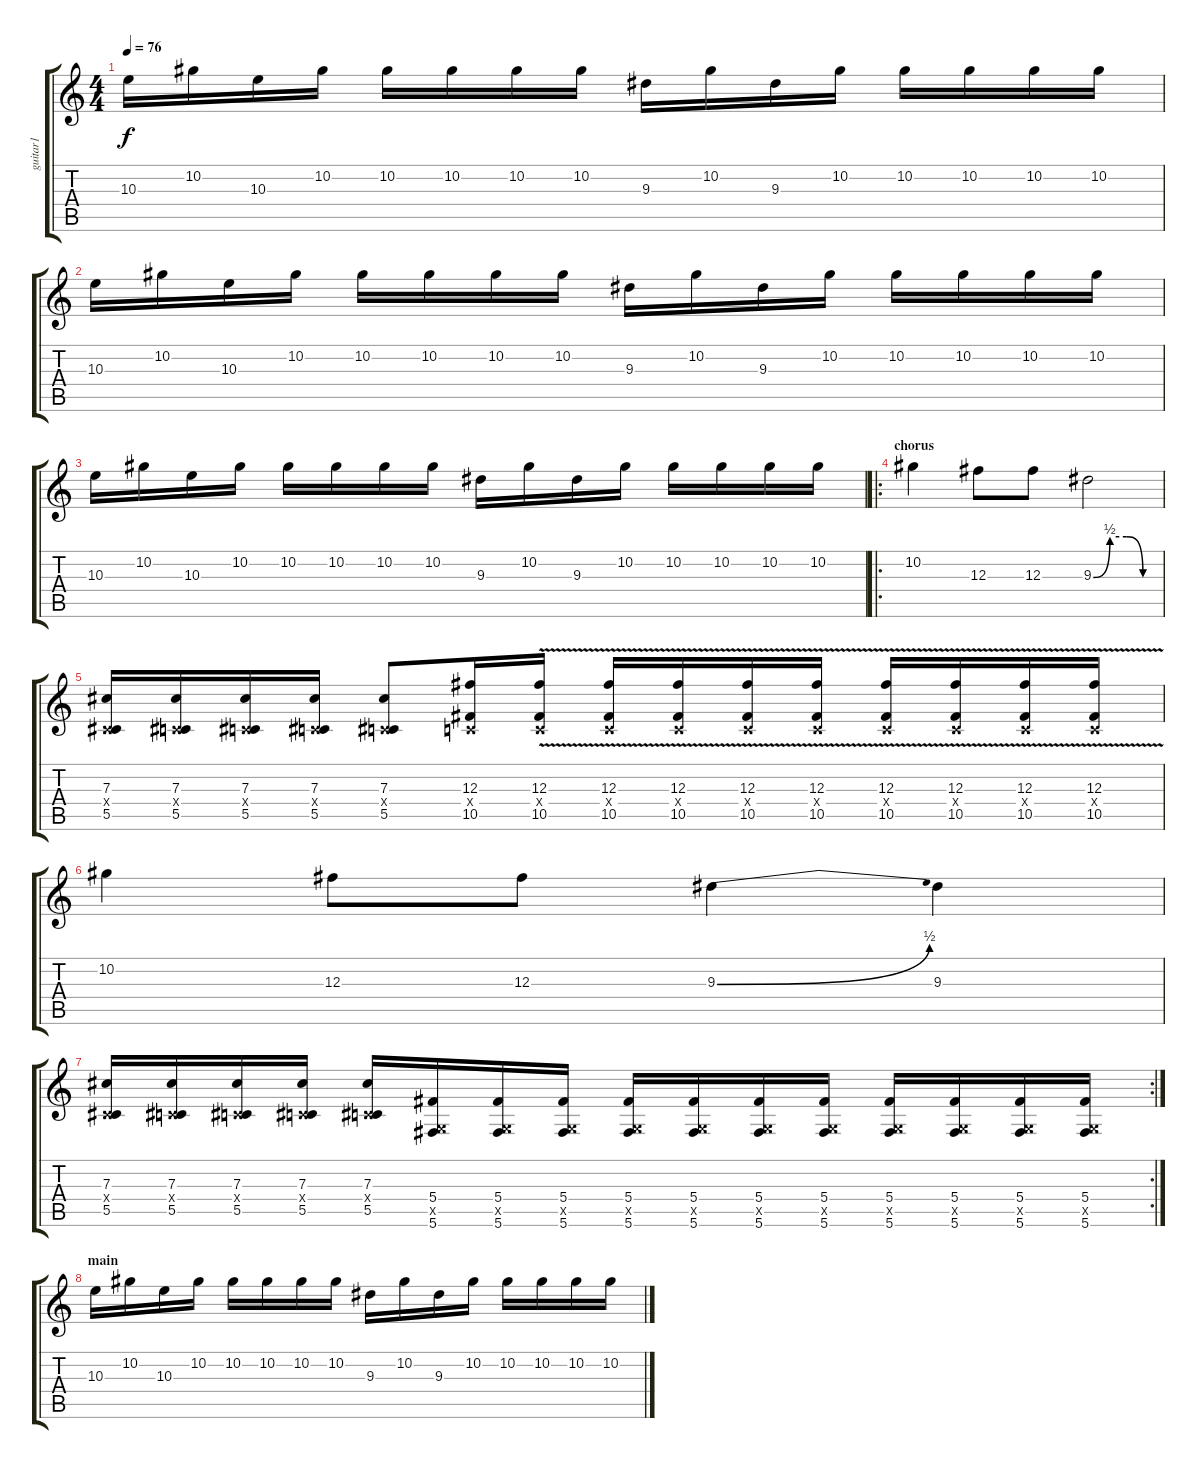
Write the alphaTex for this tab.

\track ("guitar1" "guitar1") {instrument distortionguitar}
\staff {score tabs}
\tuning (Eb4 Bb3 Gb3 Db3 Ab2 Db2) {hide}
\ts (4 4)
\tempo 76
\clef g2
\ks c
10.3.16{dy f} 10.2.16 10.3.16 10.2.16 10.2.16 10.2.16 10.2.16 10.2.16 9.3.16 10.2.16 9.3.16 10.2.16 10.2.16 10.2.16 10.2.16 10.2.16 |
10.3.16 10.2.16 10.3.16 10.2.16 10.2.16 10.2.16 10.2.16 10.2.16 9.3.16 10.2.16 9.3.16 10.2.16 10.2.16 10.2.16 10.2.16 10.2.16 |
10.3.16 10.2.16 10.3.16 10.2.16 10.2.16 10.2.16 10.2.16 10.2.16 9.3.16 10.2.16 9.3.16 10.2.16 10.2.16 10.2.16 10.2.16 10.2.16 |
\ro
\section ("" "chorus")
10.2.4 12.3.8 12.3.8 9.3{be (custom 0 0 15 2 30 2 45 0 60 0)}.2 |
(7.3 -1.4{x} 5.5).16 (7.3 -1.4{x} 5.5).16 (7.3 -1.4{x} 5.5).16 (7.3 -1.4{x} 5.5).16 (7.3 -1.4{x} 5.5).8 (12.3 -1.4{x} 10.5).16 (12.3{v} -1.4{v x} 10.5{v}).16 (12.3{v} -1.4{v x} 10.5{v}).16 (12.3{v} -1.4{v x} 10.5{v}).16 (12.3{v} -1.4{v x} 10.5{v}).16 (12.3{v} -1.4{v x} 10.5{v}).16 (12.3{v} -1.4{v x} 10.5{v}).16 (12.3{v} -1.4{v x} 10.5{v}).16 (12.3{v} -1.4{v x} 10.5{v}).16 (12.3{v} -1.4{v x} 10.5{v}).16 |
10.2.4 12.3.8 12.3.8 9.3{be (bend 0 0 60 2)}.4 9.3.4 |
\rc 2
(7.3 -1.4{x} 5.5).16 (7.3 -1.4{x} 5.5).16 (7.3 -1.4{x} 5.5).16 (7.3 -1.4{x} 5.5).16 (7.3 -1.4{x} 5.5).16 (5.4 -1.5{x} 5.6).16 (5.4 -1.5{x} 5.6).16 (5.4 -1.5{x} 5.6).16 (5.4 -1.5{x} 5.6).16 (5.4 -1.5{x} 5.6).16 (5.4 -1.5{x} 5.6).16 (5.4 -1.5{x} 5.6).16 (5.4 -1.5{x} 5.6).16 (5.4 -1.5{x} 5.6).16 (5.4 -1.5{x} 5.6).16 (5.4 -1.5{x} 5.6).16 |
\section ("" "main")
10.3.16 10.2.16 10.3.16 10.2.16 10.2.16 10.2.16 10.2.16 10.2.16 9.3.16 10.2.16 9.3.16 10.2.16 10.2.16 10.2.16 10.2.16 10.2.16
